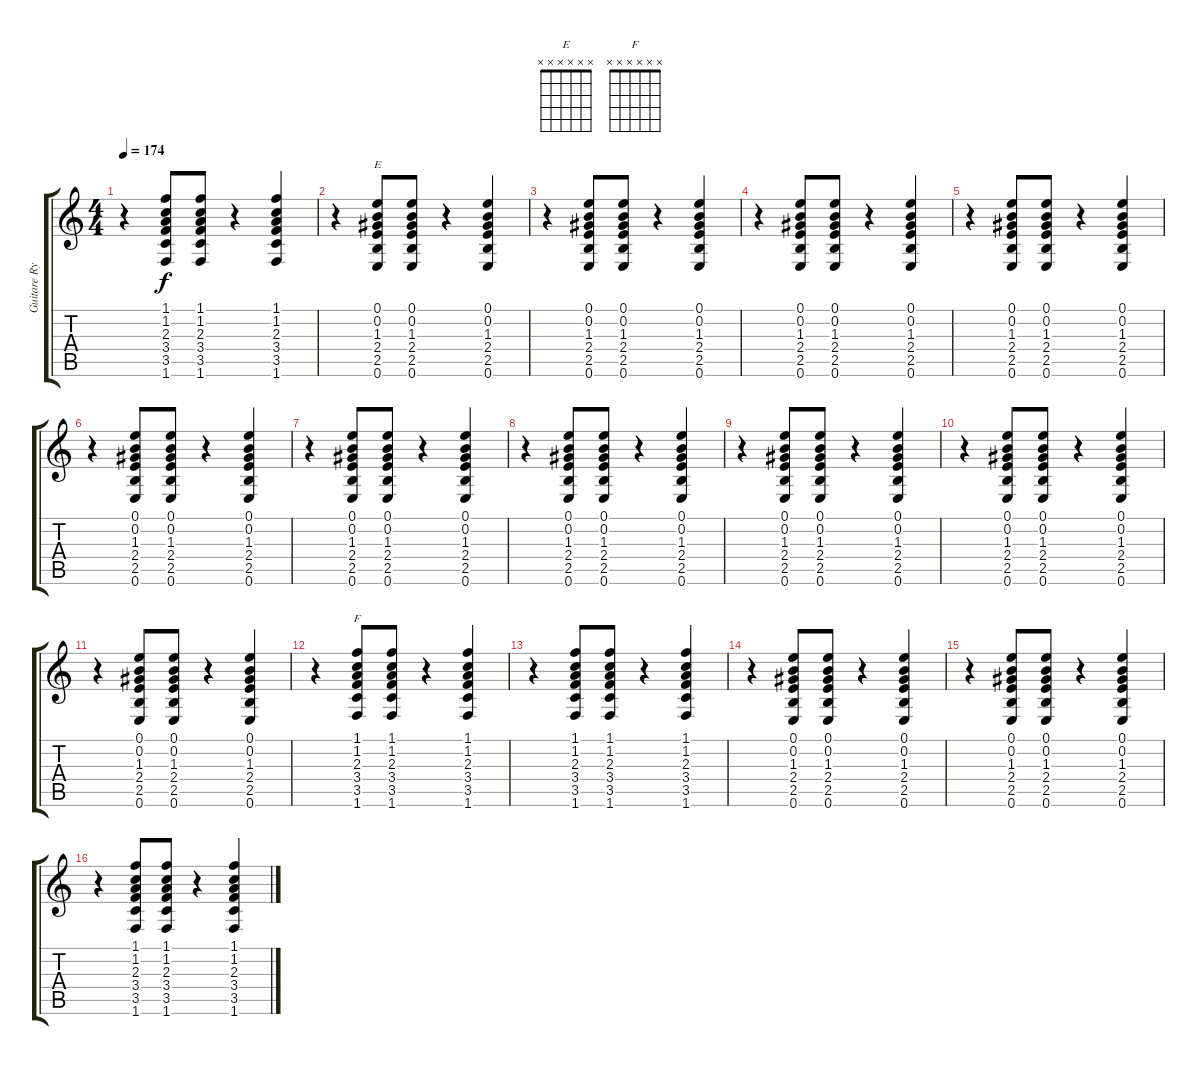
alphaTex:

\track ("Guitare Rythmique" "Guitare Ry") {instrument distortionguitar}
\staff {score tabs}
\tuning (E4 B3 G3 D3 A2 E2) {hide}
\chord ("E" x x x x x x) {firstfret 0}
\chord ("F" x x x x x x) {firstfret 0}
\ts (4 4)
\tempo 174
\clef g2
\ks c
r.4{dy f} (1.1 1.2 2.3 3.4 3.5 1.6).8 (1.1 1.2 2.3 3.4 3.5 1.6).8 r.4 (1.1 1.2 2.3 3.4 3.5 1.6).4 |
r.4 (0.1 0.2 1.3 2.4 2.5 0.6).8{ch "E"} (0.1 0.2 1.3 2.4 2.5 0.6).8 r.4 (0.1 0.2 1.3 2.4 2.5 0.6).4 |
r.4 (0.1 0.2 1.3 2.4 2.5 0.6).8 (0.1 0.2 1.3 2.4 2.5 0.6).8 r.4 (0.1 0.2 1.3 2.4 2.5 0.6).4 |
r.4 (0.1 0.2 1.3 2.4 2.5 0.6).8 (0.1 0.2 1.3 2.4 2.5 0.6).8 r.4 (0.1 0.2 1.3 2.4 2.5 0.6).4 |
r.4 (0.1 0.2 1.3 2.4 2.5 0.6).8 (0.1 0.2 1.3 2.4 2.5 0.6).8 r.4 (0.1 0.2 1.3 2.4 2.5 0.6).4 |
r.4 (0.1 0.2 1.3 2.4 2.5 0.6).8 (0.1 0.2 1.3 2.4 2.5 0.6).8 r.4 (0.1 0.2 1.3 2.4 2.5 0.6).4 |
r.4 (0.1 0.2 1.3 2.4 2.5 0.6).8 (0.1 0.2 1.3 2.4 2.5 0.6).8 r.4 (0.1 0.2 1.3 2.4 2.5 0.6).4 |
r.4 (0.1 0.2 1.3 2.4 2.5 0.6).8 (0.1 0.2 1.3 2.4 2.5 0.6).8 r.4 (0.1 0.2 1.3 2.4 2.5 0.6).4 |
r.4 (0.1 0.2 1.3 2.4 2.5 0.6).8 (0.1 0.2 1.3 2.4 2.5 0.6).8 r.4 (0.1 0.2 1.3 2.4 2.5 0.6).4 |
r.4 (0.1 0.2 1.3 2.4 2.5 0.6).8 (0.1 0.2 1.3 2.4 2.5 0.6).8 r.4 (0.1 0.2 1.3 2.4 2.5 0.6).4 |
r.4 (0.1 0.2 1.3 2.4 2.5 0.6).8 (0.1 0.2 1.3 2.4 2.5 0.6).8 r.4 (0.1 0.2 1.3 2.4 2.5 0.6).4 |
r.4 (1.1 1.2 2.3 3.4 3.5 1.6).8{ch "F"} (1.1 1.2 2.3 3.4 3.5 1.6).8 r.4 (1.1 1.2 2.3 3.4 3.5 1.6).4 |
r.4 (1.1 1.2 2.3 3.4 3.5 1.6).8 (1.1 1.2 2.3 3.4 3.5 1.6).8 r.4 (1.1 1.2 2.3 3.4 3.5 1.6).4 |
r.4 (0.1 0.2 1.3 2.4 2.5 0.6).8 (0.1 0.2 1.3 2.4 2.5 0.6).8 r.4 (0.1 0.2 1.3 2.4 2.5 0.6).4 |
r.4 (0.1 0.2 1.3 2.4 2.5 0.6).8 (0.1 0.2 1.3 2.4 2.5 0.6).8 r.4 (0.1 0.2 1.3 2.4 2.5 0.6).4 |
r.4 (1.1 1.2 2.3 3.4 3.5 1.6).8 (1.1 1.2 2.3 3.4 3.5 1.6).8 r.4 (1.1 1.2 2.3 3.4 3.5 1.6).4
